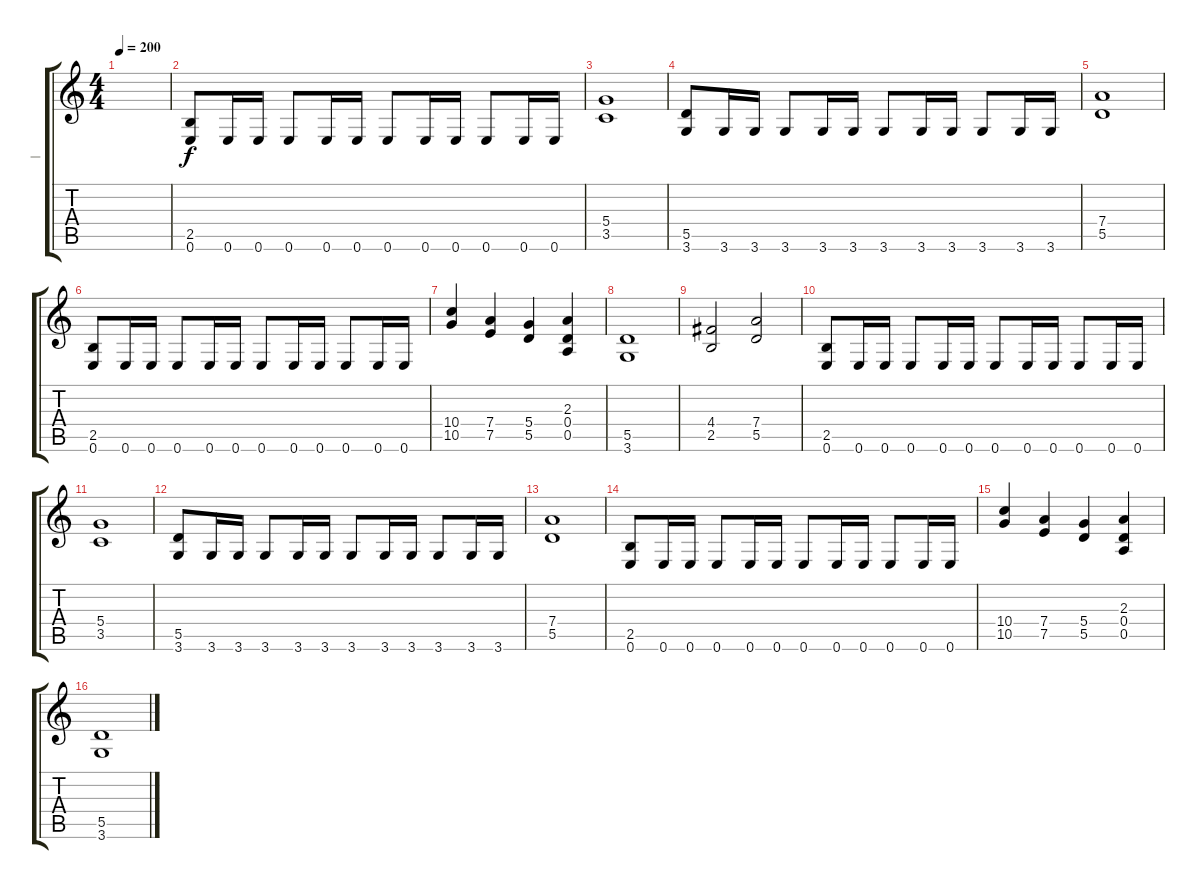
\track ("   |" "   |") {instrument electricbassfinger}
\staff {score tabs}
\tuning (E4 B3 G3 D3 A2 E2) {hide}
\ts (4 4)
\tempo 200
\clef g2
\ks c
|
\section ("" "")
(2.5 0.6).8 0.6.16 0.6.16 0.6.8 0.6.16 0.6.16 0.6.8 0.6.16 0.6.16 0.6.8 0.6.16 0.6.16 |
(5.4 3.5).1 |
(5.5 3.6).8 3.6.16 3.6.16 3.6.8 3.6.16 3.6.16 3.6.8 3.6.16 3.6.16 3.6.8 3.6.16 3.6.16 |
(7.4 5.5).1 |
(2.5 0.6).8 0.6.16 0.6.16 0.6.8 0.6.16 0.6.16 0.6.8 0.6.16 0.6.16 0.6.8 0.6.16 0.6.16 |
(10.4 10.5).4 (7.4 7.5).4 (5.4 5.5).4 (2.3 0.4 0.5).4 |
(5.5 3.6).1 |
(4.4 2.5).2 (7.4 5.5).2 |
\section ("" "")
(2.5 0.6).8 0.6.16 0.6.16 0.6.8 0.6.16 0.6.16 0.6.8 0.6.16 0.6.16 0.6.8 0.6.16 0.6.16 |
(5.4 3.5).1 |
(5.5 3.6).8 3.6.16 3.6.16 3.6.8 3.6.16 3.6.16 3.6.8 3.6.16 3.6.16 3.6.8 3.6.16 3.6.16 |
(7.4 5.5).1 |
(2.5 0.6).8 0.6.16 0.6.16 0.6.8 0.6.16 0.6.16 0.6.8 0.6.16 0.6.16 0.6.8 0.6.16 0.6.16 |
(10.4 10.5).4 (7.4 7.5).4 (5.4 5.5).4 (2.3 0.4 0.5).4 |
(5.5 3.6).1
